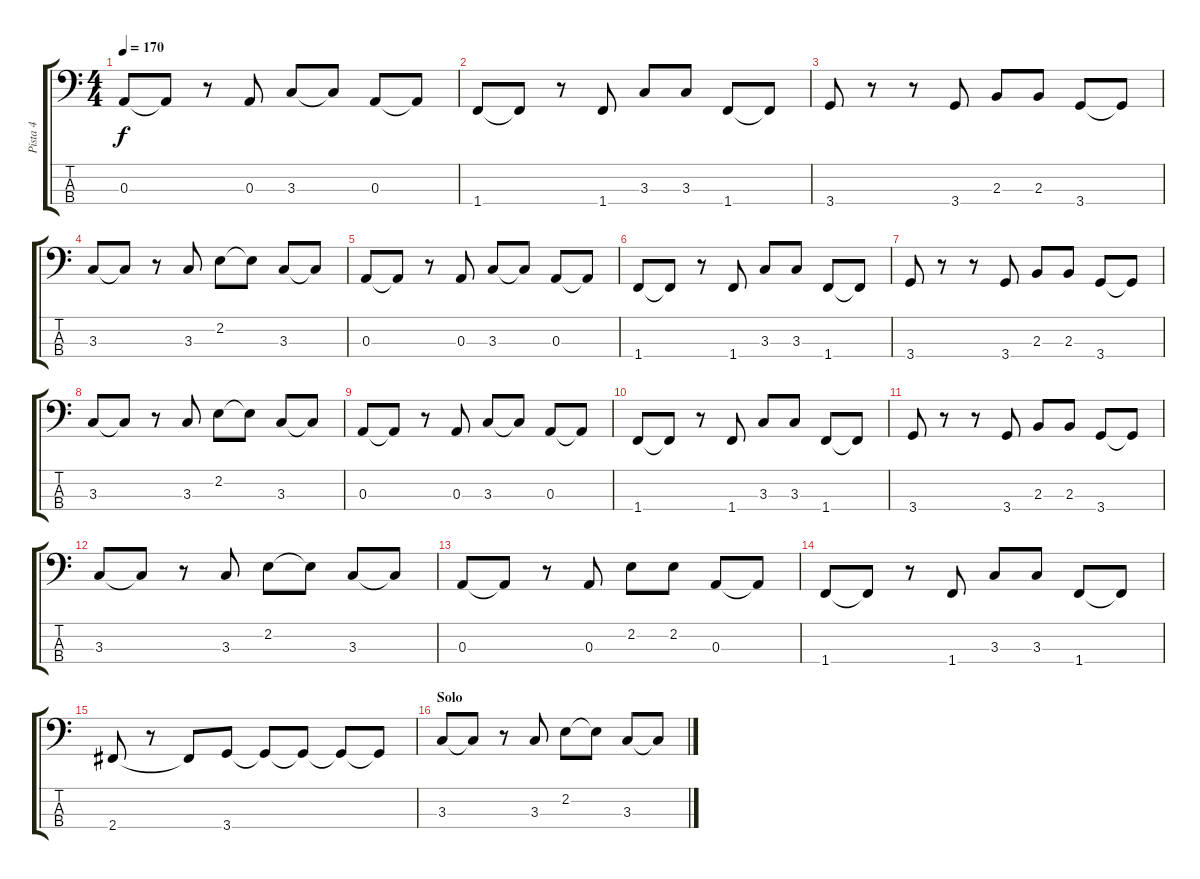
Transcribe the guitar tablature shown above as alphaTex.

\track ("Pista 4" "Pista 4") {instrument electricbassfinger}
\staff {score tabs}
\tuning (G2 D2 A1 E1) {hide}
\ts (4 4)
\tempo 170
\clef f4
\ks c
0.3.8{dy f} 0.3{t}.8 r.8 0.3.8 3.3.8 3.3{t}.8 0.3.8 0.3{t}.8 |
1.4.8 1.4{t}.8 r.8 1.4.8 3.3.8 3.3.8 1.4.8 1.4{t}.8 |
3.4.8 r.8 r.8 3.4.8 2.3.8 2.3.8 3.4.8 3.4{t}.8 |
3.3.8 3.3{t}.8 r.8 3.3.8 2.2.8 2.2{t}.8 3.3.8 3.3{t}.8 |
0.3.8 0.3{t}.8 r.8 0.3.8 3.3.8 3.3{t}.8 0.3.8 0.3{t}.8 |
1.4.8 1.4{t}.8 r.8 1.4.8 3.3.8 3.3.8 1.4.8 1.4{t}.8 |
3.4.8 r.8 r.8 3.4.8 2.3.8 2.3.8 3.4.8 3.4{t}.8 |
3.3.8 3.3{t}.8 r.8 3.3.8 2.2.8 2.2{t}.8 3.3.8 3.3{t}.8 |
0.3.8 0.3{t}.8 r.8 0.3.8 3.3.8 3.3{t}.8 0.3.8 0.3{t}.8 |
1.4.8 1.4{t}.8 r.8 1.4.8 3.3.8 3.3.8 1.4.8 1.4{t}.8 |
3.4.8 r.8 r.8 3.4.8 2.3.8 2.3.8 3.4.8 3.4{t}.8 |
3.3.8 3.3{t}.8 r.8 3.3.8 2.2.8 2.2{t}.8 3.3.8 3.3{t}.8 |
0.3.8 0.3{t}.8 r.8 0.3.8 2.2.8 2.2.8 0.3.8 0.3{t}.8 |
1.4.8 1.4{t}.8 r.8 1.4.8 3.3.8 3.3.8 1.4.8 1.4{t}.8 |
2.4.8 r.8 2.4{t}.8 3.4.8 3.4{t}.8 3.4{t}.8 3.4{t}.8 3.4{t}.8 |
\section ("" "Solo")
3.3.8 3.3{t}.8 r.8 3.3.8 2.2.8 2.2{t}.8 3.3.8 3.3{t}.8
